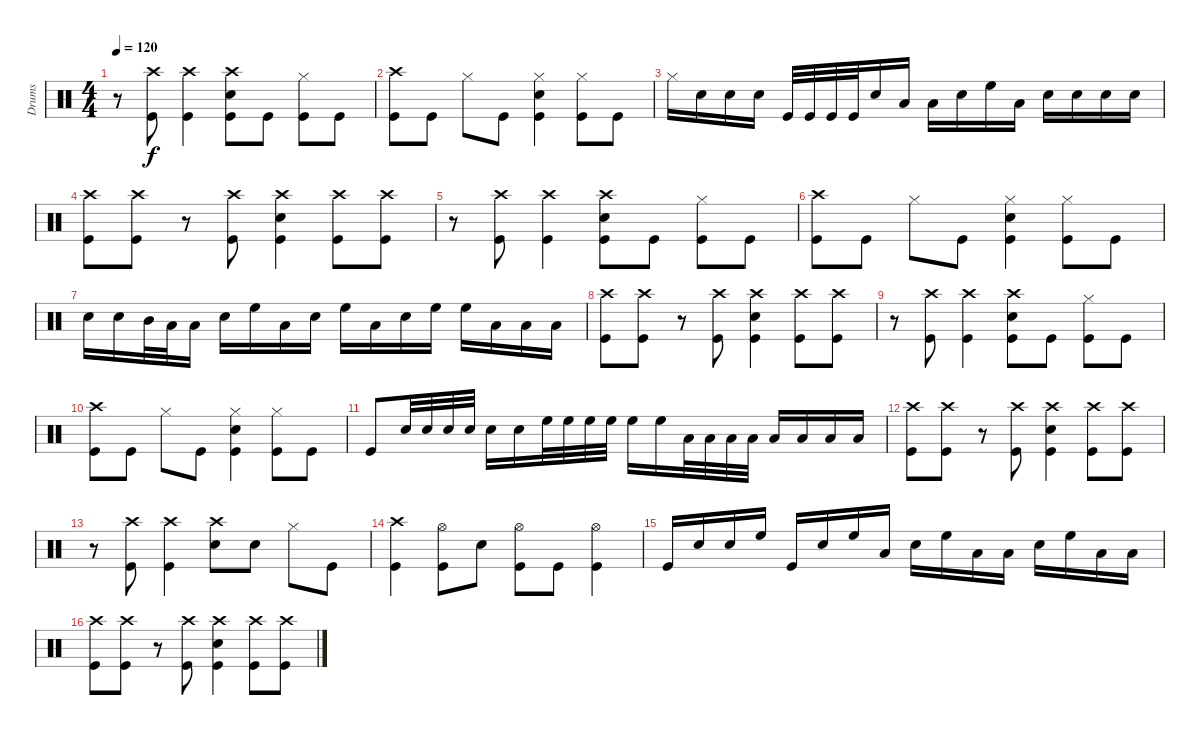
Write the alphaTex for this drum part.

\track ("Drums" "Drums") {instrument percussion}
\staff {score}
\articulation defaults
\ts (4 4)
\tempo 120
\clef neutral
\ks c
r.8{dy f} ("Crash high (hit)" "Kick (hit)").8 ("Crash high (hit)" "Kick (hit)").4 ("Snare (hit) 2" "Crash high (hit)" "Kick (hit)").8 "Kick (hit)".8 ("Hi-Hat (closed)" "Kick (hit)").8 "Kick (hit)".8 |
("Kick (hit)" "Crash high (hit)").8 "Kick (hit)".8 "Hi-Hat (closed)".8 "Kick (hit)".8 ("Kick (hit)" "Snare (hit) 2" "Hi-Hat (closed)").4 ("Kick (hit)" "Hi-Hat (closed)").8 "Kick (hit)".8 |
"Hi-Hat (closed)".16 "Snare (hit) 2".16 "Snare (hit) 2".16 "Snare (hit) 2".16 "Kick (hit)".32 "Kick (hit)".32 "Kick (hit)".32 "Kick (hit)".32 "Snare (hit) 2".16 "Low Floor Tom (hit)".16 "Low Tom (hit)".16 "Snare (hit) 2".16 "High Floor Tom (hit)".16 "Low Tom (hit)".16 "Snare (hit) 2".16 "Snare (hit) 2".16 "Snare (hit) 2".16 "Snare (hit) 2".16 |
("Kick (hit)" "Crash high (hit)").8 ("Kick (hit)" "Crash high (hit)").8 r.8 ("Kick (hit)" "Crash high (hit)").8 ("Kick (hit)" "Snare (hit) 2" "Crash high (hit)").4 ("Kick (hit)" "Crash high (hit)").8 ("Kick (hit)" "Crash high (hit)").8 |
r.8 ("Kick (hit)" "Crash high (hit)").8 ("Kick (hit)" "Crash high (hit)").4 ("Kick (hit)" "Snare (hit) 2" "Crash high (hit)").8 "Kick (hit)".8 ("Kick (hit)" "Hi-Hat (closed)").8 "Kick (hit)".8 |
("Crash high (hit)" "Kick (hit)").8 "Kick (hit)".8 "Hi-Hat (closed)".8 "Kick (hit)".8 ("Snare (hit) 2" "Hi-Hat (closed)" "Kick (hit)").4 ("Hi-Hat (closed)" "Kick (hit)").8 "Kick (hit)".8 |
"Snare (hit) 2".16 "Snare (hit) 2".16 "Mid Tom (hit)".32 "Low Tom (hit)".32 "Low Floor Tom (hit)".16 "Snare (hit) 2".16 "High Floor Tom (hit)".16 "Low Tom (hit)".16 "Snare (hit) 2".16 "High Floor Tom (hit)".16 "Low Tom (hit)".16 "Snare (hit) 2".16 "High Floor Tom (hit)".16 "High Floor Tom (hit)".16 "Low Tom (hit)".16 "Low Floor Tom (hit)".16 "Low Floor Tom (hit)".16 |
("Crash high (hit)" "Kick (hit)").8 ("Crash high (hit)" "Kick (hit)").8 r.8 ("Crash high (hit)" "Kick (hit)").8 ("Snare (hit) 2" "Crash high (hit)" "Kick (hit)").4 ("Crash high (hit)" "Kick (hit)").8 ("Crash high (hit)" "Kick (hit)").8 |
r.8 ("Crash high (hit)" "Kick (hit)").8 ("Crash high (hit)" "Kick (hit)").4 ("Snare (hit) 2" "Crash high (hit)" "Kick (hit)").8 "Kick (hit)".8 ("Hi-Hat (closed)" "Kick (hit)").8 "Kick (hit)".8 |
("Kick (hit)" "Crash high (hit)").8 "Kick (hit)".8 "Hi-Hat (closed)".8 "Kick (hit)".8 ("Kick (hit)" "Snare (hit) 2" "Hi-Hat (closed)").4 ("Kick (hit)" "Hi-Hat (closed)").8 "Kick (hit)".8 |
"Kick (hit)".8 "Snare (hit) 2".32 "Snare (hit) 2".32 "Snare (hit) 2".32 "Snare (hit) 2".32 "Snare (hit) 2".16 "Snare (hit) 2".16 "High Floor Tom (hit)".32 "High Floor Tom (hit)".32 "High Floor Tom (hit)".32 "High Floor Tom (hit)".32 "High Floor Tom (hit)".16 "High Floor Tom (hit)".16 "Low Tom (hit)".32 "Low Tom (hit)".32 "Low Tom (hit)".32 "Low Tom (hit)".32 "Low Tom (hit)".16 "Low Tom (hit)".16 "Low Floor Tom (hit)".16 "Low Floor Tom (hit)".16 |
("Crash high (hit)" "Kick (hit)").8 ("Crash high (hit)" "Kick (hit)").8 r.8 ("Crash high (hit)" "Kick (hit)").8 ("Snare (hit) 2" "Crash high (hit)" "Kick (hit)").4 ("Crash high (hit)" "Kick (hit)").8 ("Crash high (hit)" "Kick (hit)").8 |
r.8 ("Crash high (hit)" "Kick (hit)").8 ("Crash high (hit)" "Kick (hit)").4 ("Snare (hit) 2" "Crash high (hit)").8 "Snare (hit) 2".8 "Hi-Hat (closed)".8 "Kick (hit)".8 |
("Kick (hit)" "Crash high (hit)").4 ("Kick (hit)" "Hi-Hat (open)").8 "Snare (hit) 2".8 ("Kick (hit)" "Hi-Hat (open)").8 "Kick (hit)".8 ("Hi-Hat (open)" "Kick (hit)").4 |
"Kick (hit)".16 "Snare (hit) 2".16 "Snare (hit) 2".16 "High Floor Tom (hit)".16 "Kick (hit)".16 "Snare (hit) 2".16 "High Floor Tom (hit)".16 "Low Tom (hit)".16 "Snare (hit) 2".16 "High Floor Tom (hit)".16 "Low Tom (hit)".16 "Low Floor Tom (hit)".16 "Snare (hit) 2".16 "High Floor Tom (hit)".16 "Low Tom (hit)".16 "Low Floor Tom (hit)".16 |
("Kick (hit)" "Crash high (hit)").8 ("Kick (hit)" "Crash high (hit)").8 r.8 ("Kick (hit)" "Crash high (hit)").8 ("Kick (hit)" "Snare (hit) 2" "Crash high (hit)").4 ("Kick (hit)" "Crash high (hit)").8 ("Kick (hit)" "Crash high (hit)").8
